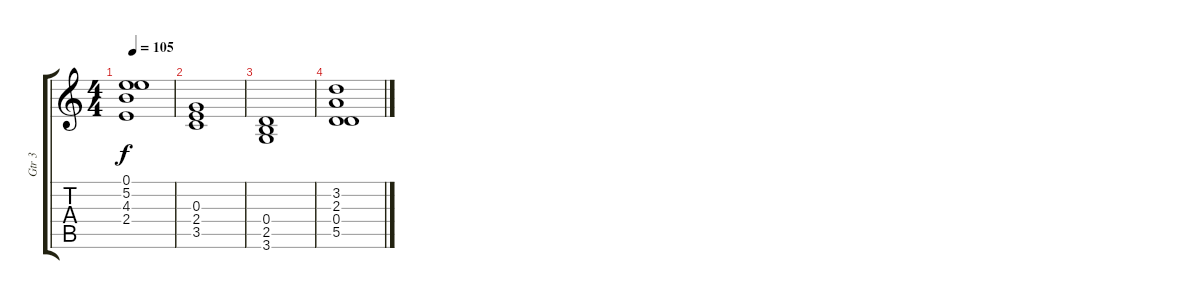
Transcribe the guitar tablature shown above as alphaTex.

\track ("Gtr 3" "Gtr 3") {instrument distortionguitar}
\staff {score tabs}
\tuning (E4 B3 G3 D3 A2 E2) {hide}
\ts (4 4)
\tempo 105
\clef g2
\ks c
(0.1 5.2 4.3 2.4).1{dy f} |
(0.3 2.4 3.5).1 |
(0.4 2.5 3.6).1 |
(3.2 2.3 0.4 5.5).1
